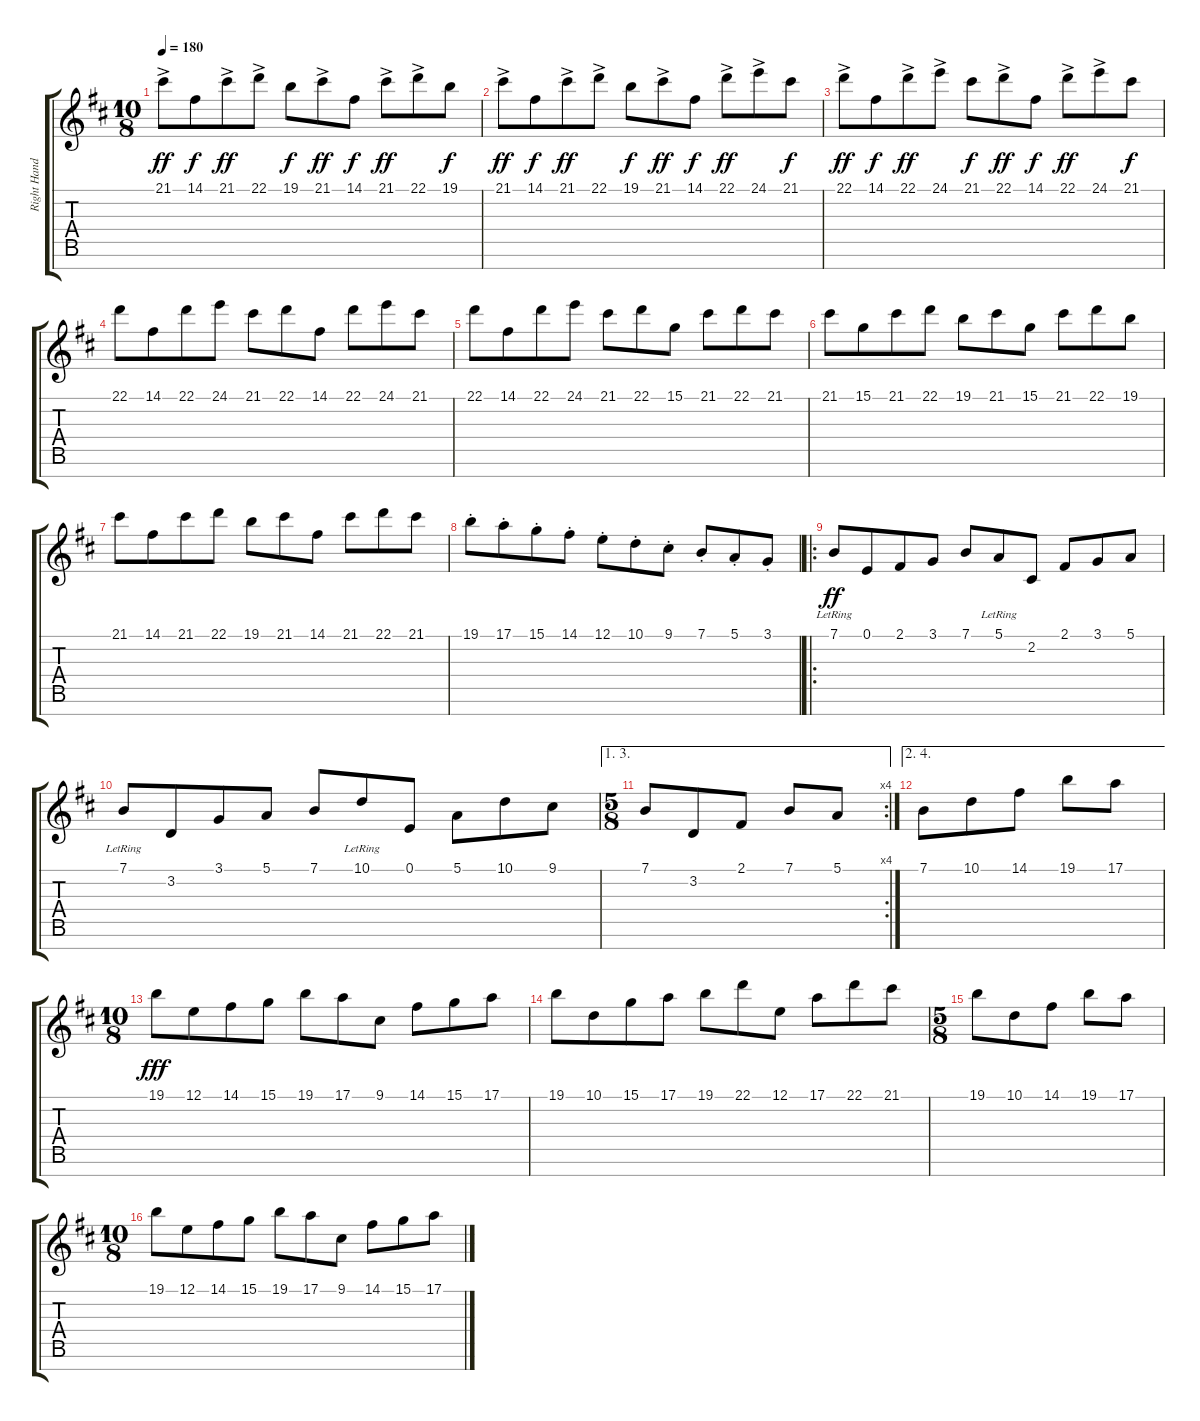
\track ("Right Hand" "Right Hand") {instrument acousticgrandpiano}
\staff {score tabs}
\tuning (E4 B3 G3 D3 A2 E2 B1) {hide}
\ts (10 8)
\tempo 180
\clef g2
\ks d
21.1{ac}.8{dy ff} 14.1.8{dy f} 21.1{ac}.8{dy ff} 22.1{ac}.8 19.1.8{dy f} 21.1{ac}.8{dy ff} 14.1.8{dy f} 21.1{ac}.8{dy ff} 22.1{ac}.8 19.1.8{dy f} |
21.1{ac}.8{dy ff} 14.1.8{dy f} 21.1{ac}.8{dy ff} 22.1{ac}.8 19.1.8{dy f} 21.1{ac}.8{dy ff} 14.1.8{dy f} 22.1{ac}.8{dy ff} 24.1{ac}.8 21.1.8{dy f} |
22.1{ac}.8{dy ff} 14.1.8{dy f} 22.1{ac}.8{dy ff} 24.1{ac}.8 21.1.8{dy f} 22.1{ac}.8{dy ff} 14.1.8{dy f} 22.1{ac}.8{dy ff} 24.1{ac}.8 21.1.8{dy f} |
22.1.8 14.1.8 22.1.8 24.1.8 21.1.8 22.1.8 14.1.8 22.1.8 24.1.8 21.1.8 |
22.1.8 14.1.8 22.1.8 24.1.8 21.1.8 22.1.8 15.1.8 21.1.8 22.1.8 21.1.8 |
21.1.8 15.1.8 21.1.8 22.1.8 19.1.8 21.1.8 15.1.8 21.1.8 22.1.8 19.1.8 |
21.1.8 14.1.8 21.1.8 22.1.8 19.1.8 21.1.8 14.1.8 21.1.8 22.1.8 21.1.8 |
19.1{st}.8 17.1{st}.8 15.1{st}.8 14.1{st}.8 12.1{st}.8 10.1{st}.8 9.1{st}.8 7.1{st}.8 5.1{st}.8 3.1{st}.8 |
\ro
7.1{lr}.8{dy ff} 0.1.8 2.1.8 3.1.8 7.1.8 5.1{lr}.8 2.2.8 2.1.8 3.1.8 5.1.8 |
7.1{lr}.8 3.2.8 3.1.8 5.1.8 7.1.8 10.1{lr}.8 0.1.8 5.1.8 10.1.8 9.1.8 |
\ae (1 3)
\rc 4
\ts (5 8)
7.1.8 3.2.8 2.1.8 7.1.8 5.1.8 |
\ae (2 4)
7.1.8 10.1.8 14.1.8 19.1.8 17.1.8 |
\ts (10 8)
19.1.8{dy fff} 12.1.8 14.1.8 15.1.8 19.1.8 17.1.8 9.1.8 14.1.8 15.1.8 17.1.8 |
19.1.8 10.1.8 15.1.8 17.1.8 19.1.8 22.1.8 12.1.8 17.1.8 22.1.8 21.1.8 |
\ts (5 8)
19.1.8 10.1.8 14.1.8 19.1.8 17.1.8 |
\ts (10 8)
19.1.8 12.1.8 14.1.8 15.1.8 19.1.8 17.1.8 9.1.8 14.1.8 15.1.8 17.1.8
